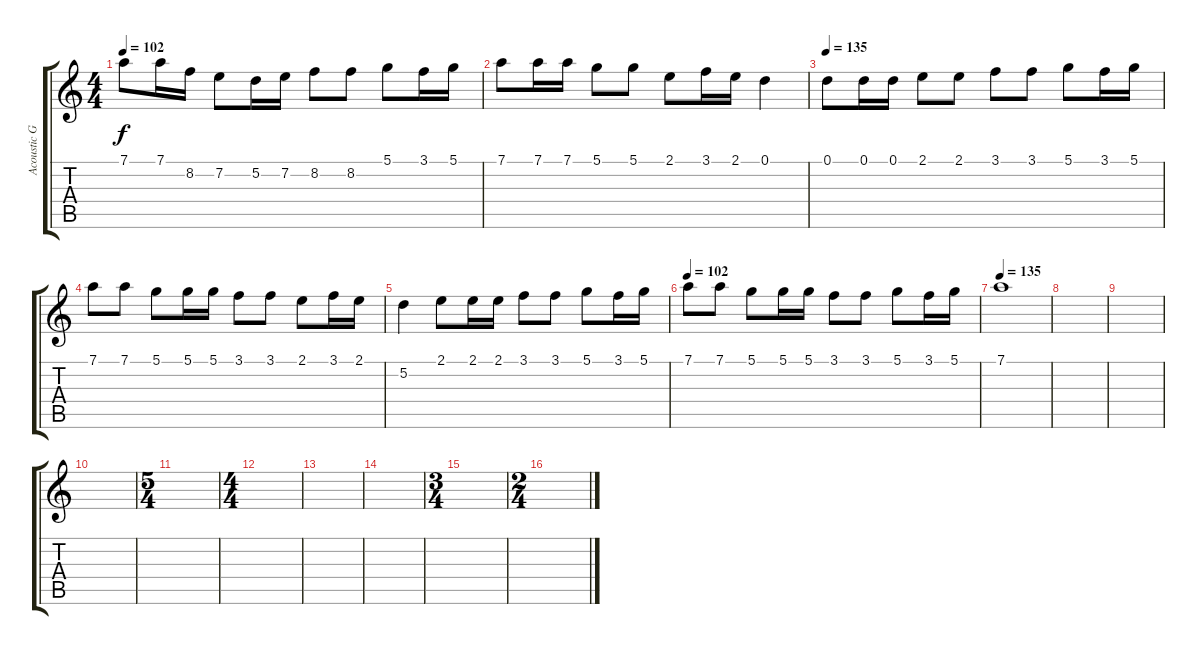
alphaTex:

\track ("Acoustic Guitar" "Acoustic G") {instrument acousticguitarsteel}
\staff {score tabs}
\tuning (D4 A3 F3 C3 G2 D2) {hide}
\ts (4 4)
\tempo 102
\clef g2
\ks c
7.1.8{dy f} 7.1.16 8.2.16 7.2.8 5.2.16 7.2.16 8.2.8 8.2.8 5.1.8 3.1.16 5.1.16 |
7.1.8 7.1.16 7.1.16 5.1.8 5.1.8 2.1.8 3.1.16 2.1.16 0.1.4 |
\tempo 135
0.1.8 0.1.16 0.1.16 2.1.8 2.1.8 3.1.8 3.1.8 5.1.8 3.1.16 5.1.16 |
7.1.8 7.1.8 5.1.8 5.1.16 5.1.16 3.1.8 3.1.8 2.1.8 3.1.16 2.1.16 |
5.2.4 2.1.8 2.1.16 2.1.16 3.1.8 3.1.8 5.1.8 3.1.16 5.1.16 |
\tempo 102
7.1.8 7.1.8 5.1.8 5.1.16 5.1.16 3.1.8 3.1.8 5.1.8 3.1.16 5.1.16 |
\tempo 135
7.1.1 |
|
|
|
\ts (5 4)
|
\ts (4 4)
|
|
|
\ts (3 4)
|
\ts (2 4)
